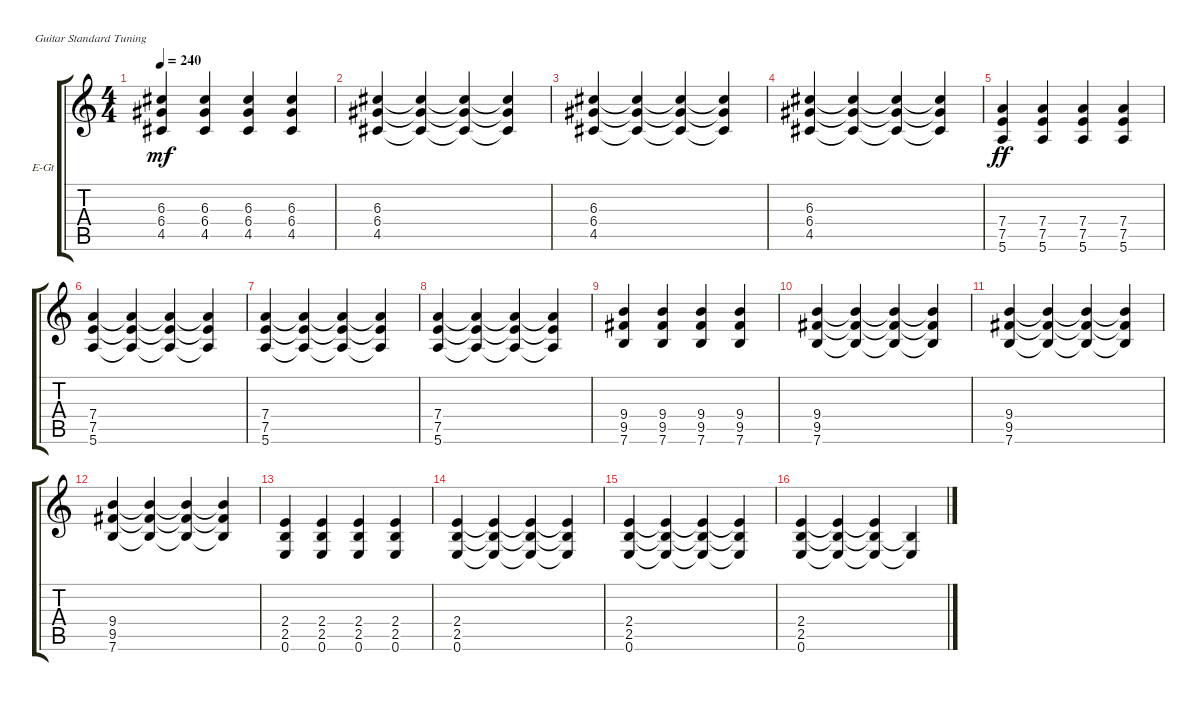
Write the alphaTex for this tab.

\defaultSystemsLayout 4
\bracketExtendMode groupsimilarinstruments
\firstSystemTrackNameOrientation horizontal
\otherSystemsTrackNameOrientation horizontal
\track ("Rythm Guitar" "E-Gt") {instrument distortionguitar}
\staff {score tabs}
\tuning (E4 B3 G3 D3 A2 E2)
\ts (4 4)
\tempo 240
\clef g2
\ks c
(4.5 6.3 6.4).4{dy mf} (4.5 6.3 6.4).4 (4.5 6.3 6.4).4 (4.5 6.3 6.4).4 |
(4.5 6.3 6.4).4 (4.5{t} 6.3{t} 6.4{t}).4 (4.5{t} 6.3{t} 6.4{t}).4 (4.5{t} 6.3{t} 6.4{t}).4 |
(4.5 6.3 6.4).4 (4.5{t} 6.3{t} 6.4{t}).4 (4.5{t} 6.3{t} 6.4{t}).4 (4.5{t} 6.3{t} 6.4{t}).4 |
(4.5 6.3 6.4).4 (4.5{t} 6.3{t} 6.4{t}).4 (4.5{t} 6.3{t} 6.4{t}).4 (4.5{t} 6.3{t} 6.4{t}).4 |
(5.6 7.5 7.4).4{dy ff} (5.6 7.5 7.4).4 (5.6 7.5 7.4).4 (5.6 7.5 7.4).4 |
(5.6 7.5 7.4).4 (5.6{t} 7.5{t} 7.4{t}).4 (5.6{t} 7.5{t} 7.4{t}).4 (5.6{t} 7.5{t} 7.4{t}).4 |
(5.6 7.5 7.4).4 (5.6{t} 7.5{t} 7.4{t}).4 (5.6{t} 7.5{t} 7.4{t}).4 (5.6{t} 7.5{t} 7.4{t}).4 |
(5.6 7.5 7.4).4 (5.6{t} 7.5{t} 7.4{t}).4 (5.6{t} 7.5{t} 7.4{t}).4 (5.6{t} 7.5{t} 7.4{t}).4 |
(7.6 9.5 9.4).4 (7.6 9.5 9.4).4 (7.6 9.5 9.4).4 (7.6 9.5 9.4).4 |
(7.6 9.5 9.4).4 (7.6{t} 9.5{t} 9.4{t}).4 (7.6{t} 9.5{t} 9.4{t}).4 (7.6{t} 9.5{t} 9.4{t}).4 |
(7.6 9.5 9.4).4 (7.6{t} 9.5{t} 9.4{t}).4 (7.6{t} 9.5{t} 9.4{t}).4 (7.6{t} 9.5{t} 9.4{t}).4 |
(7.6 9.5 9.4).4 (7.6{t} 9.5{t} 9.4{t}).4 (7.6{t} 9.5{t} 9.4{t}).4 (7.6{t} 9.5{t} 9.4{t}).4 |
(2.5 0.6 2.4).4 (2.5 0.6 2.4).4 (2.5 0.6 2.4).4 (2.5 0.6 2.4).4 |
(2.5 0.6 2.4).4 (2.5{t} 0.6{t} 2.4{t}).4 (2.5{t} 0.6{t} 2.4{t}).4 (2.5{t} 0.6{t} 2.4{t}).4 |
(2.5 0.6 2.4).4 (2.5{t} 0.6{t} 2.4{t}).4 (2.5{t} 0.6{t} 2.4{t}).4 (2.5{t} 0.6{t} 2.4{t}).4 |
(2.5 0.6 2.4).4 (2.5{t} 0.6{t} 2.4{t}).4 (2.5{t} 0.6{t} 2.4{t}).4 (2.5{t} 0.6{t}).4
